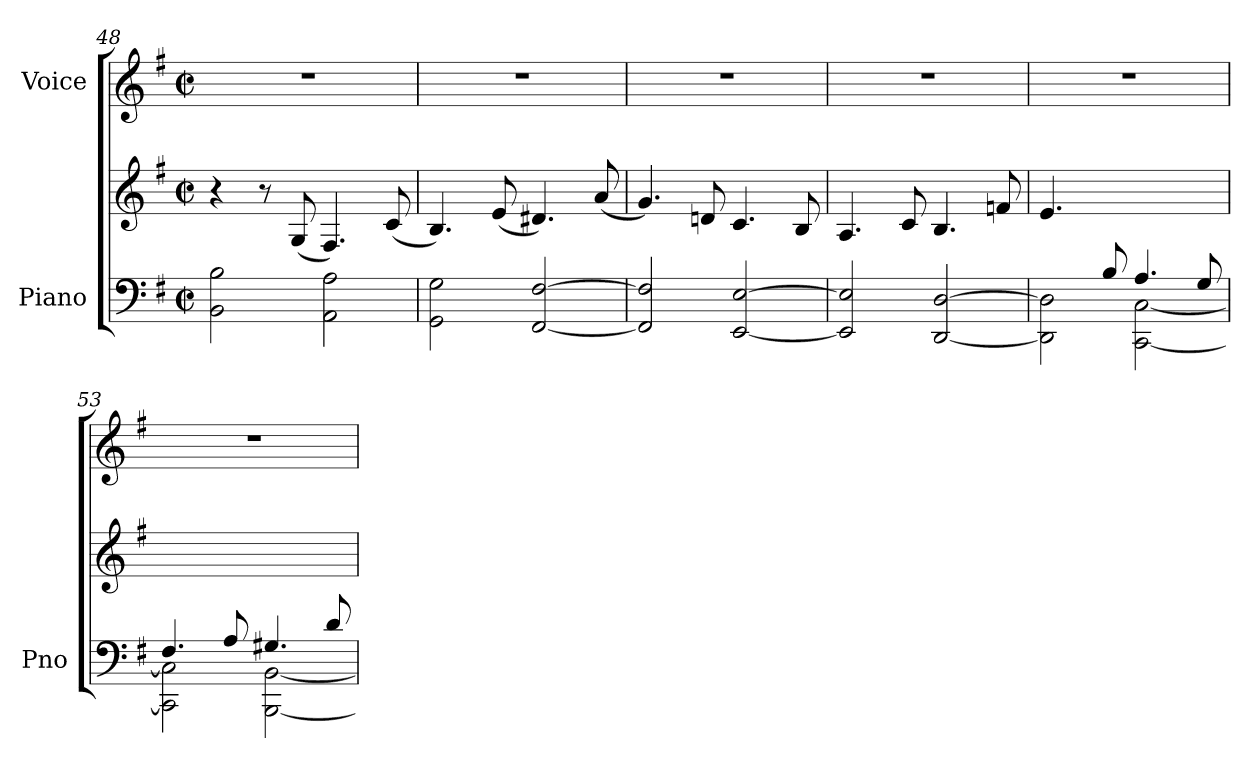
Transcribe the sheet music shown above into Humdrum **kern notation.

**kern	**kern	**kern
*part2	*part2	*part1
*staff3	*staff2	*staff1
*I"Piano	*	*I"Voice
*I'Pno	*	*
*clefF4	*clefG2	*clefG2
*k[f#]	*k[f#]	*k[f#]
*M2/2	*M2/2	*M2/2
*met(c|)	*met(c|)	*met(c|)
=48	=48	=48
2BB\ 2B\	4r	1r
.	8r	.
.	(<8G/	.
2AA\ 2A\	4.F#/)	.
.	(<8c/	.
=49	=49	=49
2GG\ 2G\	4.B/)	1r
.	(<8e/	.
[2FF#/ [2F#/	4.d#X/)	.
.	(<8a/	.
=50	=50	=50
2FF#/] 2F#/]	4.g/)	1r
.	8dn/	.
[2EE/ [2E/	4.c/	.
.	8B/	.
=51	=51	=51
2EE/] 2E/]	4.A/	1r
.	8c/	.
[2DD/ [2D/	4.B/	.
.	8fn/	.
!!LO:LB:g=z
=52	=52	=52
*^	*	*
4.ryy	2DD\] 2D\]	4.e/	1r
8B/	.	2ryy	.
4.A/	[2CC\ [2C\	.	.
8G/	.	8ryy	.
=53	=53	=53	=53
4.F#/	2CC\] 2C\]	1ryy	1r
8A/	.	.	.
4.G#X/	[2BBB\ [2BB\	.	.
8d/	.	.	.
*v	*v	*	*
=	=	=
*-	*-	*-
